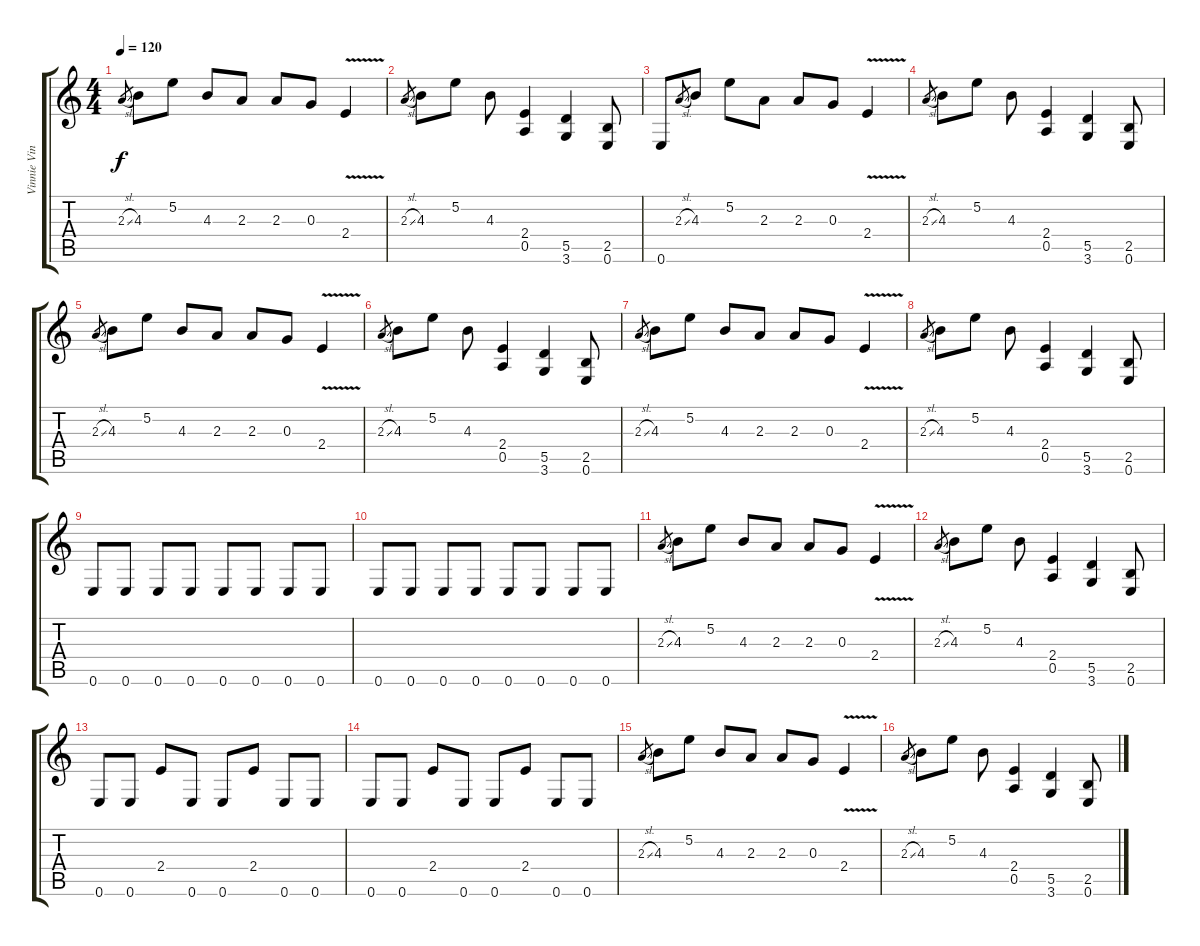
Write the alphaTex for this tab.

\track ("Vinnie Vincent" "Vinnie Vin") {instrument distortionguitar}
\staff {score tabs}
\tuning (E4 B3 G3 D3 A2 E2) {hide}
\ts (4 4)
\tempo 120
\clef g2
\ks c
2.3{sl}.8{gr dy f instrument distortionguitar} 4.3.8 5.2.8 4.3.8 2.3.8 2.3.8 0.3.8 2.4{v}.4 |
2.3{sl}.8{gr} 4.3.8 5.2.8 4.3.8 (2.4 0.5).4 (5.5 3.6).4 (2.5 0.6).8 |
0.6.8 2.3{sl}.8{gr} 4.3.8 5.2.8 2.3.8 2.3.8 0.3.8 2.4{v}.4 |
2.3{sl}.8{gr} 4.3.8 5.2.8 4.3.8 (2.4 0.5).4 (5.5 3.6).4 (2.5 0.6).8 |
2.3{sl}.8{gr} 4.3.8 5.2.8 4.3.8 2.3.8 2.3.8 0.3.8 2.4{v}.4 |
2.3{sl}.8{gr} 4.3.8 5.2.8 4.3.8 (2.4 0.5).4 (5.5 3.6).4 (2.5 0.6).8 |
2.3{sl}.8{gr} 4.3.8 5.2.8 4.3.8 2.3.8 2.3.8 0.3.8 2.4{v}.4 |
2.3{sl}.8{gr} 4.3.8 5.2.8 4.3.8 (2.4 0.5).4 (5.5 3.6).4 (2.5 0.6).8 |
0.6.8 0.6.8 0.6.8 0.6.8 0.6.8 0.6.8 0.6.8 0.6.8 |
0.6.8 0.6.8 0.6.8 0.6.8 0.6.8 0.6.8 0.6.8 0.6.8 |
2.3{sl}.8{gr} 4.3.8 5.2.8 4.3.8 2.3.8 2.3.8 0.3.8 2.4{v}.4 |
2.3{sl}.8{gr} 4.3.8 5.2.8 4.3.8 (2.4 0.5).4 (5.5 3.6).4 (2.5 0.6).8 |
0.6.8 0.6.8 2.4.8 0.6.8 0.6.8 2.4.8 0.6.8 0.6.8 |
0.6.8 0.6.8 2.4.8 0.6.8 0.6.8 2.4.8 0.6.8 0.6.8 |
2.3{sl}.8{gr} 4.3.8 5.2.8 4.3.8 2.3.8 2.3.8 0.3.8 2.4{v}.4 |
2.3{sl}.8{gr} 4.3.8 5.2.8 4.3.8 (2.4 0.5).4 (5.5 3.6).4 (2.5 0.6).8
